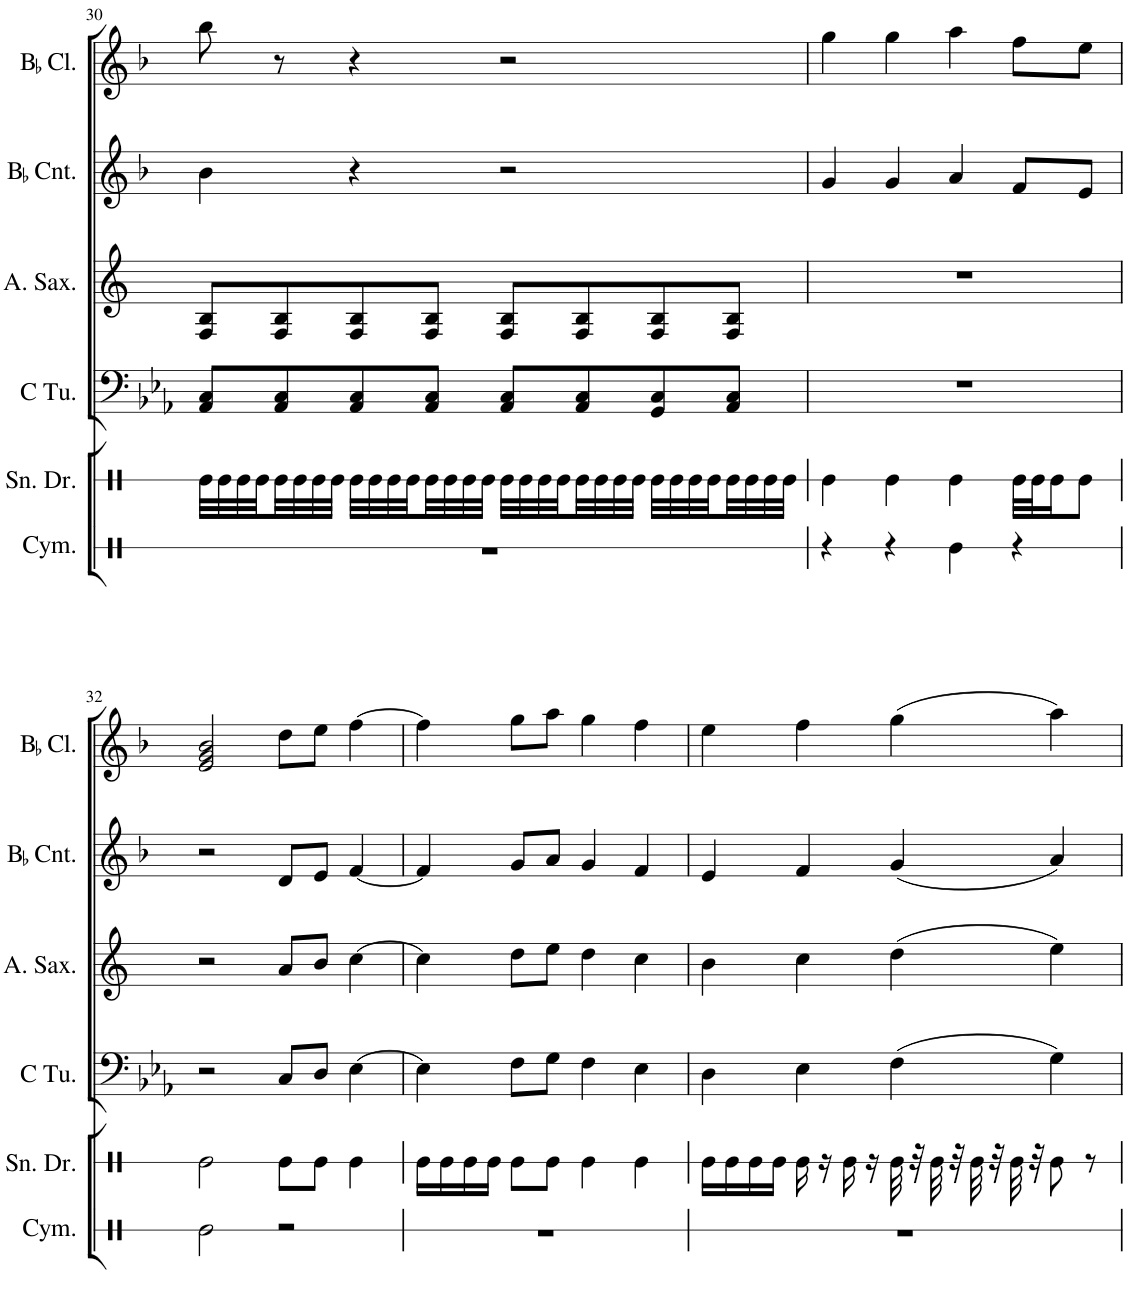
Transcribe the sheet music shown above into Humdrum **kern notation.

**kern	**kern	**kern	**kern
*part4	*part3	*part2	*part1
*staff4	*staff3	*staff2	*staff1
*I"C Tuba	*I"Alto Saxophone	*I"BaccidentalFlat Cornet	*I"BaccidentalFlat Clarinet
*I'C Tu.	*I'A. Sax.	*I'BaccidentalFlat Cnt.	*I'BaccidentalFlat Cl.
!!LO:PB:g=z
*clefF4	*clefG2	*clefG2	*clefG2
*	*Trd5c9	*Trd1c2	*Trd1c2
*k[b-e-a-]	*k[]	*k[b-]	*k[b-]
*M4/4	*M4/4	*M4/4	*M4/4
=30	=30	=30	=30
8AA-/ 8C/L	8F/ 8B/L	4b-\	8bb-\
8AA-/ 8C/	8F/ 8B/	.	8r
8AA-/ 8C/	8F/ 8B/	4r	4r
8AA-/ 8C/J	8F/ 8B/J	.	.
8AA-/ 8C/L	8F/ 8B/L	2r	2r
8AA-/ 8C/	8F/ 8B/	.	.
8GG/ 8C/	8F/ 8B/	.	.
8AA-/ 8C/J	8F/ 8B/J	.	.
=31	=31	=31	=31
1r	1r	4g/	4gg\
.	.	4g/	4gg\
.	.	4a/	4aa\
.	.	8f/L	8ff\L
.	.	8e/J	8ee\J
!!LO:LB:g=z
=32	=32	=32	=32
2r	2r	2r	2e/ 2g/ 2b-/
8C/L	8a/L	8d/L	8dd\L
8D/J	8b/J	8e/J	8ee\J
[4E-\	[4cc\	[4f/	[4ff\
=33	=33	=33	=33
4E-\]	4cc\]	4f/]	4ff\]
8F\L	8dd\L	8g/L	8gg\L
8G\J	8ee\J	8a/J	8aa\J
4F\	4dd\	4g/	4gg\
4E-\	4cc\	4f/	4ff\
=34	=34	=34	=34
4D\	4b\	4e/	4ee\
4E-\	4cc\	4f/	4ff\
(4F\	(4dd\	(4g/	(4gg\
4G\)	4ee\)	4a/)	4aa\)
=	=	=	=
*-	*-	*-	*-
